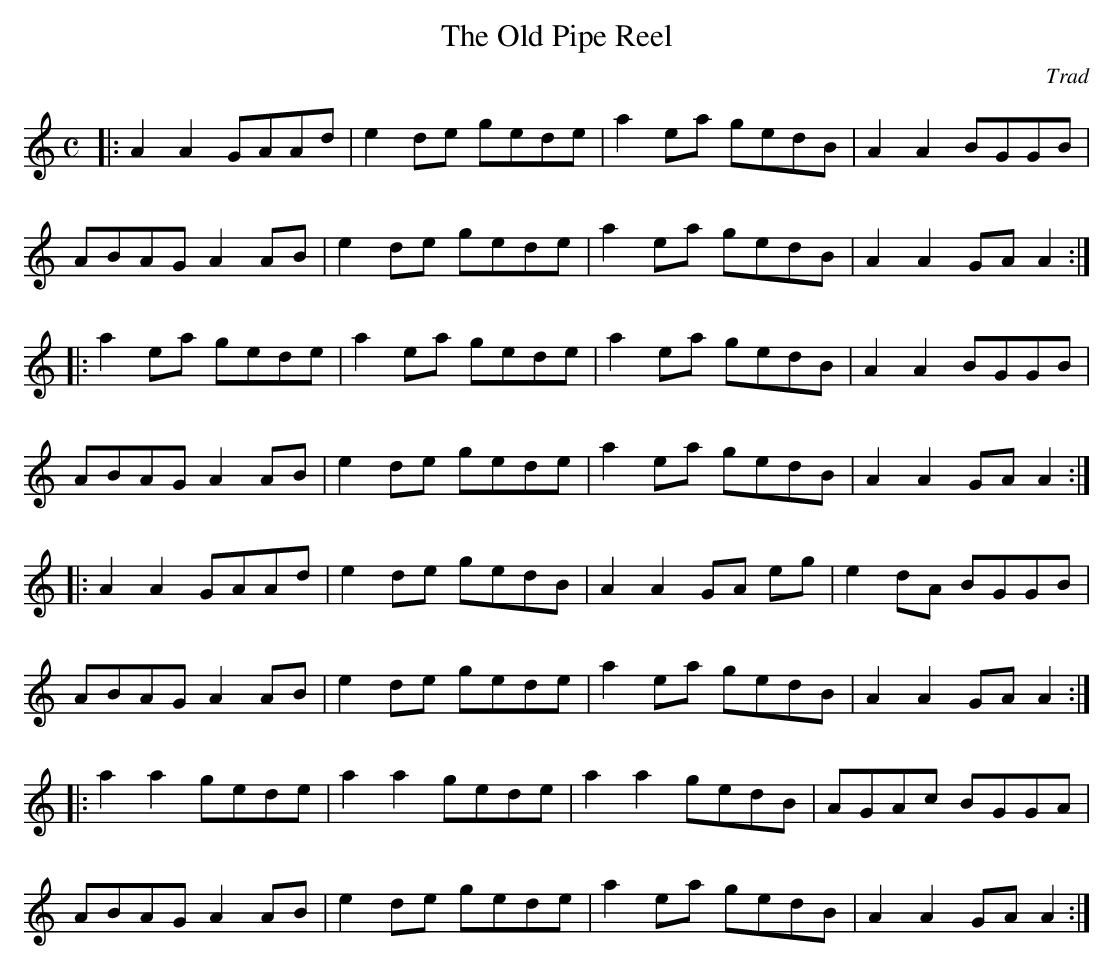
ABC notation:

X:1
T:The Old Pipe Reel
C:Trad
M:C
K:Am
L:1/8
|: A2 A2 GAAd | e2 de gede | a2 ea gedB | A2 A2 BGGB |
ABAG A2 AB | e2 de gede | a2 ea gedB | A2 A2 GA A2 :|
|: a2 ea gede | a2 ea gede | a2 ea gedB | A2 A2 BGGB |
ABAG A2 AB | e2 de gede | a2 ea gedB | A2 A2 GA A2 :|
|: A2 A2 GAAd | e2 de gedB | A2 A2 GA eg | e2 dA BGGB |
ABAG A2 AB | e2 de gede | a2 ea gedB | A2 A2 GA A2 :|
|: a2 a2 gede | a2 a2 gede | a2 a2 gedB | AGAc BGGA |
ABAG A2 AB | e2 de gede | a2 ea gedB | A2 A2 GA A2 :|
